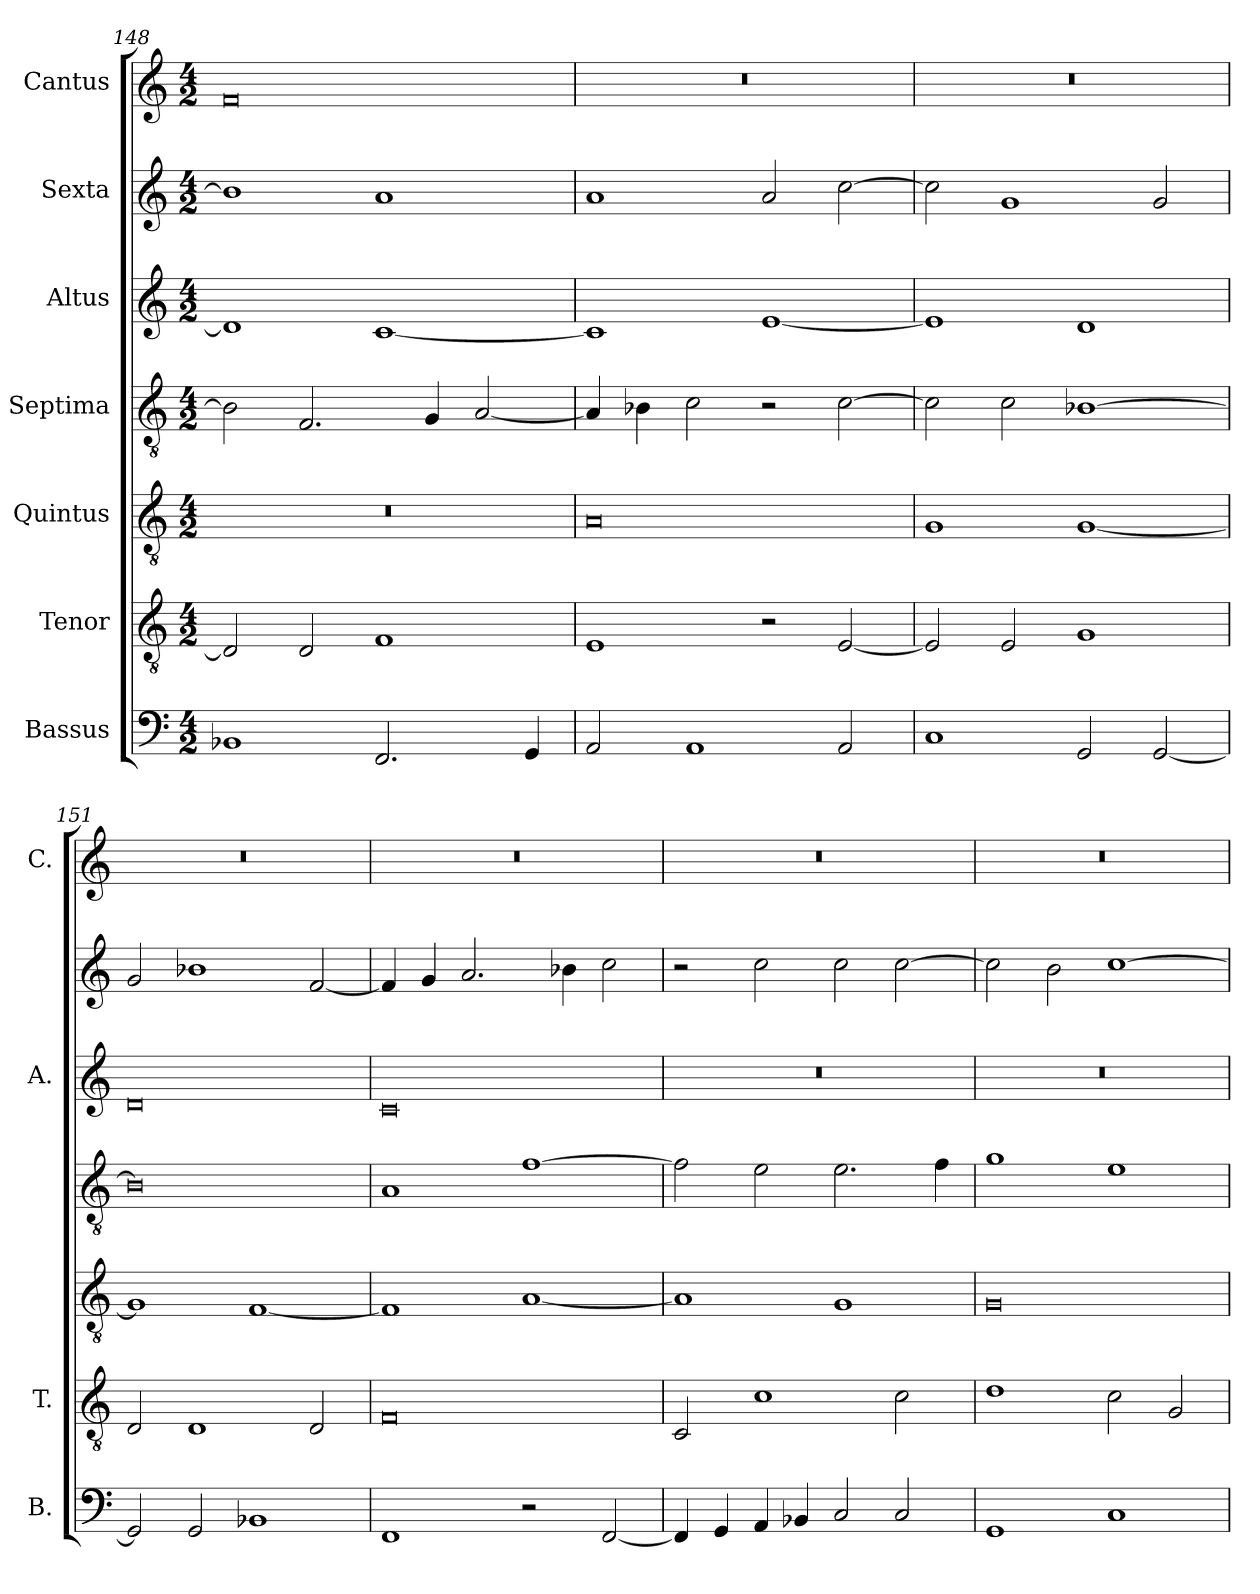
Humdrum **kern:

**kern	**kern	**kern	**kern	**kern	**kern	**kern
*part7	*part6	*part5	*part4	*part3	*part2	*part1
*staff7	*staff6	*staff5	*staff4	*staff3	*staff2	*staff1
*I"Bassus	*I"Tenor	*I"Quintus	*I"Septima	*I"Altus	*I"Sexta	*I"Cantus
*I'B.	*I'T.	*	*	*I'A.	*	*I'C.
*clefF4	*clefGv2	*clefGv2	*clefGv2	*clefG2	*clefG2	*clefG2
*k[]	*k[]	*k[]	*k[]	*k[]	*k[]	*k[]
*M4/2	*M4/2	*M4/2	*M4/2	*M4/2	*M4/2	*M4/2
=148	=148	=148	=148	=148	=148	=148
1BB-X	2D/]	0r	2B-\]	1d]	1b-]	0f
.	2D/	.	2.F/	.	.	.
2.FF/	1F	.	.	[1c	1a	.
.	.	.	4G/	.	.	.
.	.	.	[2A/	.	.	.
4GG/	.	.	.	.	.	.
=149	=149	=149	=149	=149	=149	=149
2AA/	1E	0A	4A/]	1c]	1a	0r
.	.	.	4B-X\	.	.	.
1AA	.	.	2c\	.	.	.
.	2r	.	2r	[1e	2a/	.
2AA/	[2E/	.	[2c\	.	[2cc\	.
=150	=150	=150	=150	=150	=150	=150
1C	2E/]	1G	2c\]	1e]	2cc\]	0r
.	2E/	.	2c\	.	1g	.
2GG/	1G	[1G	[1B-X	1d	.	.
[2GG/	.	.	.	.	2g/	.
!!LO:PB:g=z
=151	=151	=151	=151	=151	=151	=151
2GG/]	2D/	1G]	0B-]	0d	2g/	0r
2GG/	1D	.	.	.	1b-X	.
1BB-X	.	[1F	.	.	.	.
.	2D/	.	.	.	[2f/	.
=152	=152	=152	=152	=152	=152	=152
1FF	0F	1F]	1A	0c	4f/]	0r
.	.	.	.	.	4g/	.
.	.	.	.	.	2.a/	.
2r	.	[1A	[1f	.	.	.
.	.	.	.	.	4b-X\	.
[2FF/	.	.	.	.	2cc\	.
=153	=153	=153	=153	=153	=153	=153
4FF/]	2C/	1A]	2f\]	0r	2r	0r
4GG/	.	.	.	.	.	.
4AA/	1c	.	2e\	.	2cc\	.
4BB-X/	.	.	.	.	.	.
2C/	.	1G	2.e\	.	2cc\	.
2C/	2c\	.	.	.	[2cc\	.
.	.	.	4f\	.	.	.
=154	=154	=154	=154	=154	=154	=154
1GG	1d	0G	1g	0r	2cc\]	0r
.	.	.	.	.	2b\	.
1C	2c\	.	1e	.	[1cc	.
.	2G/	.	.	.	.	.
=	=	=	=	=	=	=
*-	*-	*-	*-	*-	*-	*-
